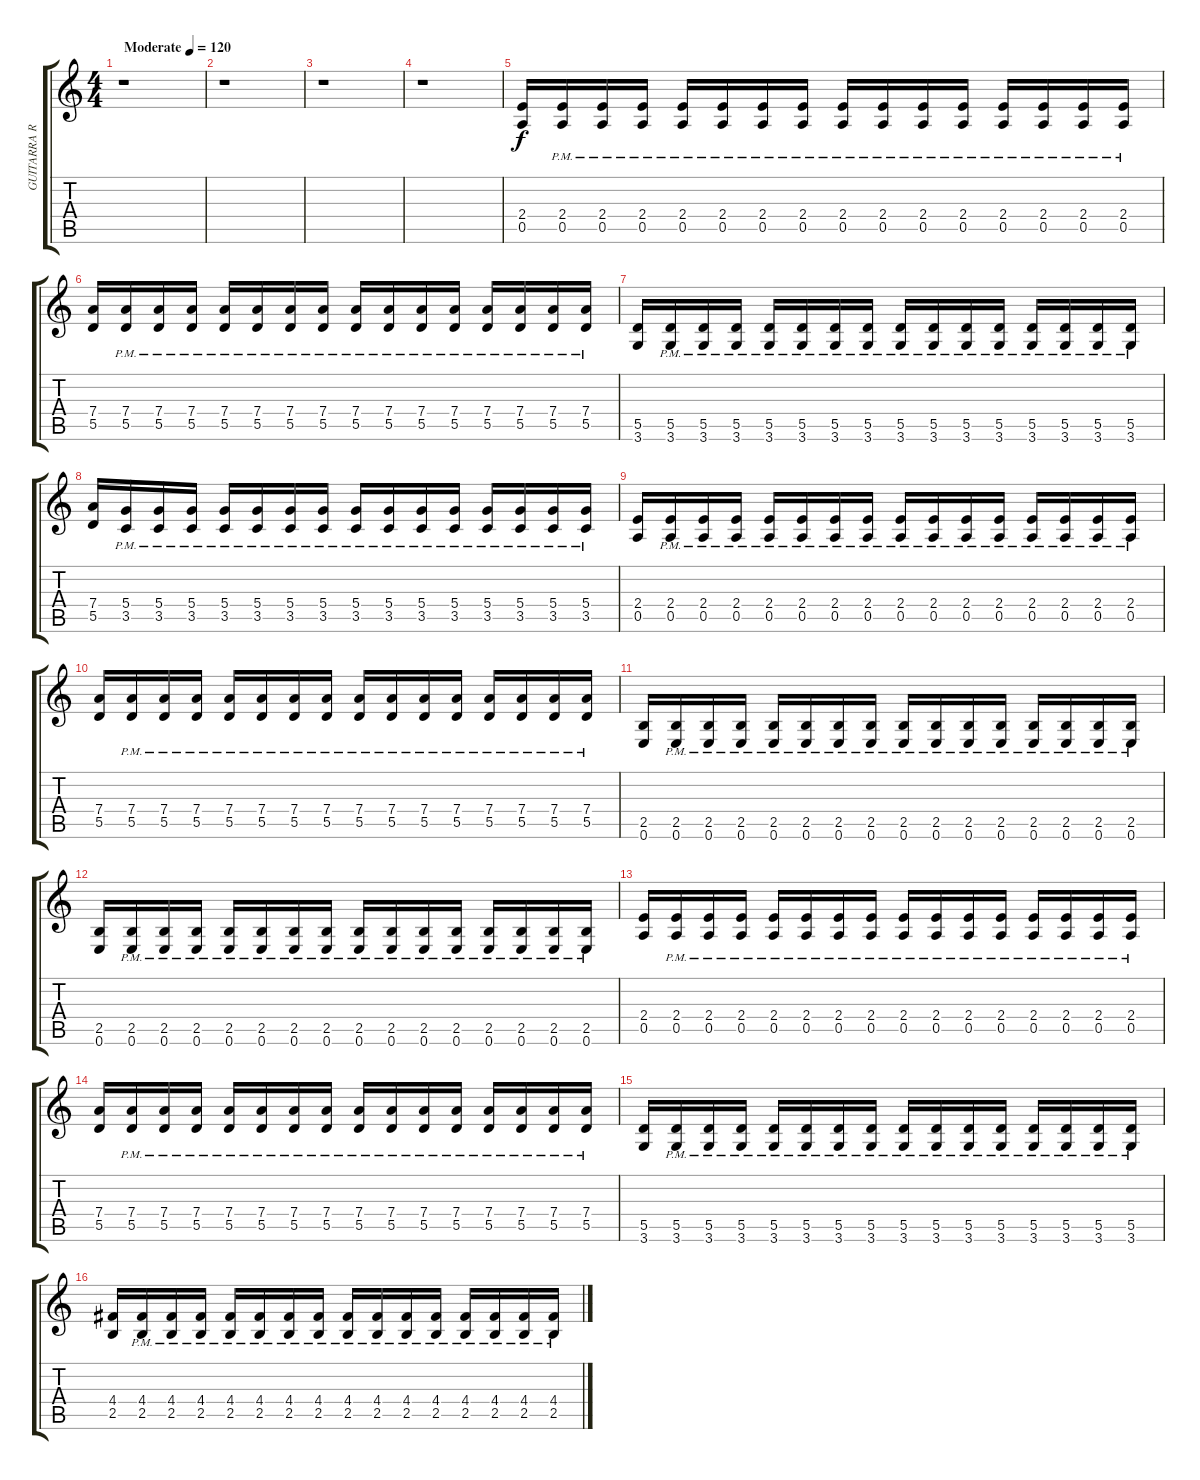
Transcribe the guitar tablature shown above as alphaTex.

\track ("GUITARRA RITMICA" "GUITARRA R") {instrument overdrivenguitar}
\staff {score tabs}
\tuning (E4 B3 G3 D3 A2 E2) {hide}
\ts (4 4)
\tempo (120 "Moderate")
\clef g2
\ks c
r.1{dy f instrument overdrivenguitar} |
r.1 |
r.1 |
r.1 |
(2.4 0.5).16 (2.4{pm} 0.5{pm}).16 (2.4{pm} 0.5{pm}).16 (2.4{pm} 0.5{pm}).16 (2.4{pm} 0.5{pm}).16 (2.4{pm} 0.5{pm}).16 (2.4{pm} 0.5{pm}).16 (2.4{pm} 0.5{pm}).16 (2.4{pm} 0.5{pm}).16 (2.4{pm} 0.5{pm}).16 (2.4{pm} 0.5{pm}).16 (2.4{pm} 0.5{pm}).16 (2.4{pm} 0.5{pm}).16 (2.4{pm} 0.5{pm}).16 (2.4{pm} 0.5{pm}).16 (2.4{pm} 0.5{pm}).16 |
(7.4 5.5).16 (7.4{pm} 5.5{pm}).16 (7.4{pm} 5.5{pm}).16 (7.4{pm} 5.5{pm}).16 (7.4{pm} 5.5{pm}).16 (7.4{pm} 5.5{pm}).16 (7.4{pm} 5.5{pm}).16 (7.4{pm} 5.5{pm}).16 (7.4{pm} 5.5{pm}).16 (7.4{pm} 5.5{pm}).16 (7.4{pm} 5.5{pm}).16 (7.4{pm} 5.5{pm}).16 (7.4{pm} 5.5{pm}).16 (7.4{pm} 5.5{pm}).16 (7.4{pm} 5.5{pm}).16 (7.4{pm} 5.5{pm}).16 |
(5.5 3.6).16 (5.5{pm} 3.6{pm}).16 (5.5{pm} 3.6{pm}).16 (5.5{pm} 3.6{pm}).16 (5.5{pm} 3.6{pm}).16 (5.5{pm} 3.6{pm}).16 (5.5{pm} 3.6{pm}).16 (5.5{pm} 3.6{pm}).16 (5.5{pm} 3.6{pm}).16 (5.5{pm} 3.6{pm}).16 (5.5{pm} 3.6{pm}).16 (5.5{pm} 3.6{pm}).16 (5.5{pm} 3.6{pm}).16 (5.5{pm} 3.6{pm}).16 (5.5{pm} 3.6{pm}).16 (5.5{pm} 3.6{pm}).16 |
(7.4 5.5).16 (5.4{pm} 3.5{pm}).16 (5.4{pm} 3.5{pm}).16 (5.4{pm} 3.5{pm}).16 (5.4{pm} 3.5{pm}).16 (5.4{pm} 3.5{pm}).16 (5.4{pm} 3.5{pm}).16 (5.4{pm} 3.5{pm}).16 (5.4{pm} 3.5{pm}).16 (5.4{pm} 3.5{pm}).16 (5.4{pm} 3.5{pm}).16 (5.4{pm} 3.5{pm}).16 (5.4{pm} 3.5{pm}).16 (5.4{pm} 3.5{pm}).16 (5.4{pm} 3.5{pm}).16 (5.4{pm} 3.5{pm}).16 |
(2.4 0.5).16 (2.4{pm} 0.5{pm}).16 (2.4{pm} 0.5{pm}).16 (2.4{pm} 0.5{pm}).16 (2.4{pm} 0.5{pm}).16 (2.4{pm} 0.5{pm}).16 (2.4{pm} 0.5{pm}).16 (2.4{pm} 0.5{pm}).16 (2.4{pm} 0.5{pm}).16 (2.4{pm} 0.5{pm}).16 (2.4{pm} 0.5{pm}).16 (2.4{pm} 0.5{pm}).16 (2.4{pm} 0.5{pm}).16 (2.4{pm} 0.5{pm}).16 (2.4{pm} 0.5{pm}).16 (2.4{pm} 0.5{pm}).16 |
(7.4 5.5).16 (7.4{pm} 5.5{pm}).16 (7.4{pm} 5.5{pm}).16 (7.4{pm} 5.5{pm}).16 (7.4{pm} 5.5{pm}).16 (7.4{pm} 5.5{pm}).16 (7.4{pm} 5.5{pm}).16 (7.4{pm} 5.5{pm}).16 (7.4{pm} 5.5{pm}).16 (7.4{pm} 5.5{pm}).16 (7.4{pm} 5.5{pm}).16 (7.4{pm} 5.5{pm}).16 (7.4{pm} 5.5{pm}).16 (7.4{pm} 5.5{pm}).16 (7.4{pm} 5.5{pm}).16 (7.4{pm} 5.5{pm}).16 |
(2.5 0.6).16 (2.5{pm} 0.6{pm}).16 (2.5{pm} 0.6{pm}).16 (2.5{pm} 0.6{pm}).16 (2.5{pm} 0.6{pm}).16 (2.5{pm} 0.6{pm}).16 (2.5{pm} 0.6{pm}).16 (2.5{pm} 0.6{pm}).16 (2.5{pm} 0.6{pm}).16 (2.5{pm} 0.6{pm}).16 (2.5{pm} 0.6{pm}).16 (2.5{pm} 0.6{pm}).16 (2.5{pm} 0.6{pm}).16 (2.5{pm} 0.6{pm}).16 (2.5{pm} 0.6{pm}).16 (2.5{pm} 0.6{pm}).16 |
(2.5 0.6).16 (2.5{pm} 0.6{pm}).16 (2.5{pm} 0.6{pm}).16 (2.5{pm} 0.6{pm}).16 (2.5{pm} 0.6{pm}).16 (2.5{pm} 0.6{pm}).16 (2.5{pm} 0.6{pm}).16 (2.5{pm} 0.6{pm}).16 (2.5{pm} 0.6{pm}).16 (2.5{pm} 0.6{pm}).16 (2.5{pm} 0.6{pm}).16 (2.5{pm} 0.6{pm}).16 (2.5{pm} 0.6{pm}).16 (2.5{pm} 0.6{pm}).16 (2.5{pm} 0.6{pm}).16 (2.5{pm} 0.6{pm}).16 |
(2.4 0.5).16 (2.4{pm} 0.5{pm}).16 (2.4{pm} 0.5{pm}).16 (2.4{pm} 0.5{pm}).16 (2.4{pm} 0.5{pm}).16 (2.4{pm} 0.5{pm}).16 (2.4{pm} 0.5{pm}).16 (2.4{pm} 0.5{pm}).16 (2.4{pm} 0.5{pm}).16 (2.4{pm} 0.5{pm}).16 (2.4{pm} 0.5{pm}).16 (2.4{pm} 0.5{pm}).16 (2.4{pm} 0.5{pm}).16 (2.4{pm} 0.5{pm}).16 (2.4{pm} 0.5{pm}).16 (2.4{pm} 0.5{pm}).16 |
(7.4 5.5).16 (7.4{pm} 5.5{pm}).16 (7.4{pm} 5.5{pm}).16 (7.4{pm} 5.5{pm}).16 (7.4{pm} 5.5{pm}).16 (7.4{pm} 5.5{pm}).16 (7.4{pm} 5.5{pm}).16 (7.4{pm} 5.5{pm}).16 (7.4{pm} 5.5{pm}).16 (7.4{pm} 5.5{pm}).16 (7.4{pm} 5.5{pm}).16 (7.4{pm} 5.5{pm}).16 (7.4{pm} 5.5{pm}).16 (7.4{pm} 5.5{pm}).16 (7.4{pm} 5.5{pm}).16 (7.4{pm} 5.5{pm}).16 |
(5.5 3.6).16 (5.5{pm} 3.6{pm}).16 (5.5{pm} 3.6{pm}).16 (5.5{pm} 3.6{pm}).16 (5.5{pm} 3.6{pm}).16 (5.5{pm} 3.6{pm}).16 (5.5{pm} 3.6{pm}).16 (5.5{pm} 3.6{pm}).16 (5.5{pm} 3.6{pm}).16 (5.5{pm} 3.6{pm}).16 (5.5{pm} 3.6{pm}).16 (5.5{pm} 3.6{pm}).16 (5.5{pm} 3.6{pm}).16 (5.5{pm} 3.6{pm}).16 (5.5{pm} 3.6{pm}).16 (5.5{pm} 3.6{pm}).16 |
(4.4 2.5).16 (4.4{pm} 2.5{pm}).16 (4.4{pm} 2.5{pm}).16 (4.4{pm} 2.5{pm}).16 (4.4{pm} 2.5{pm}).16 (4.4{pm} 2.5{pm}).16 (4.4{pm} 2.5{pm}).16 (4.4{pm} 2.5{pm}).16 (4.4{pm} 2.5{pm}).16 (4.4{pm} 2.5{pm}).16 (4.4{pm} 2.5{pm}).16 (4.4{pm} 2.5{pm}).16 (4.4{pm} 2.5{pm}).16 (4.4{pm} 2.5{pm}).16 (4.4{pm} 2.5{pm}).16 (4.4{pm} 2.5{pm}).16
